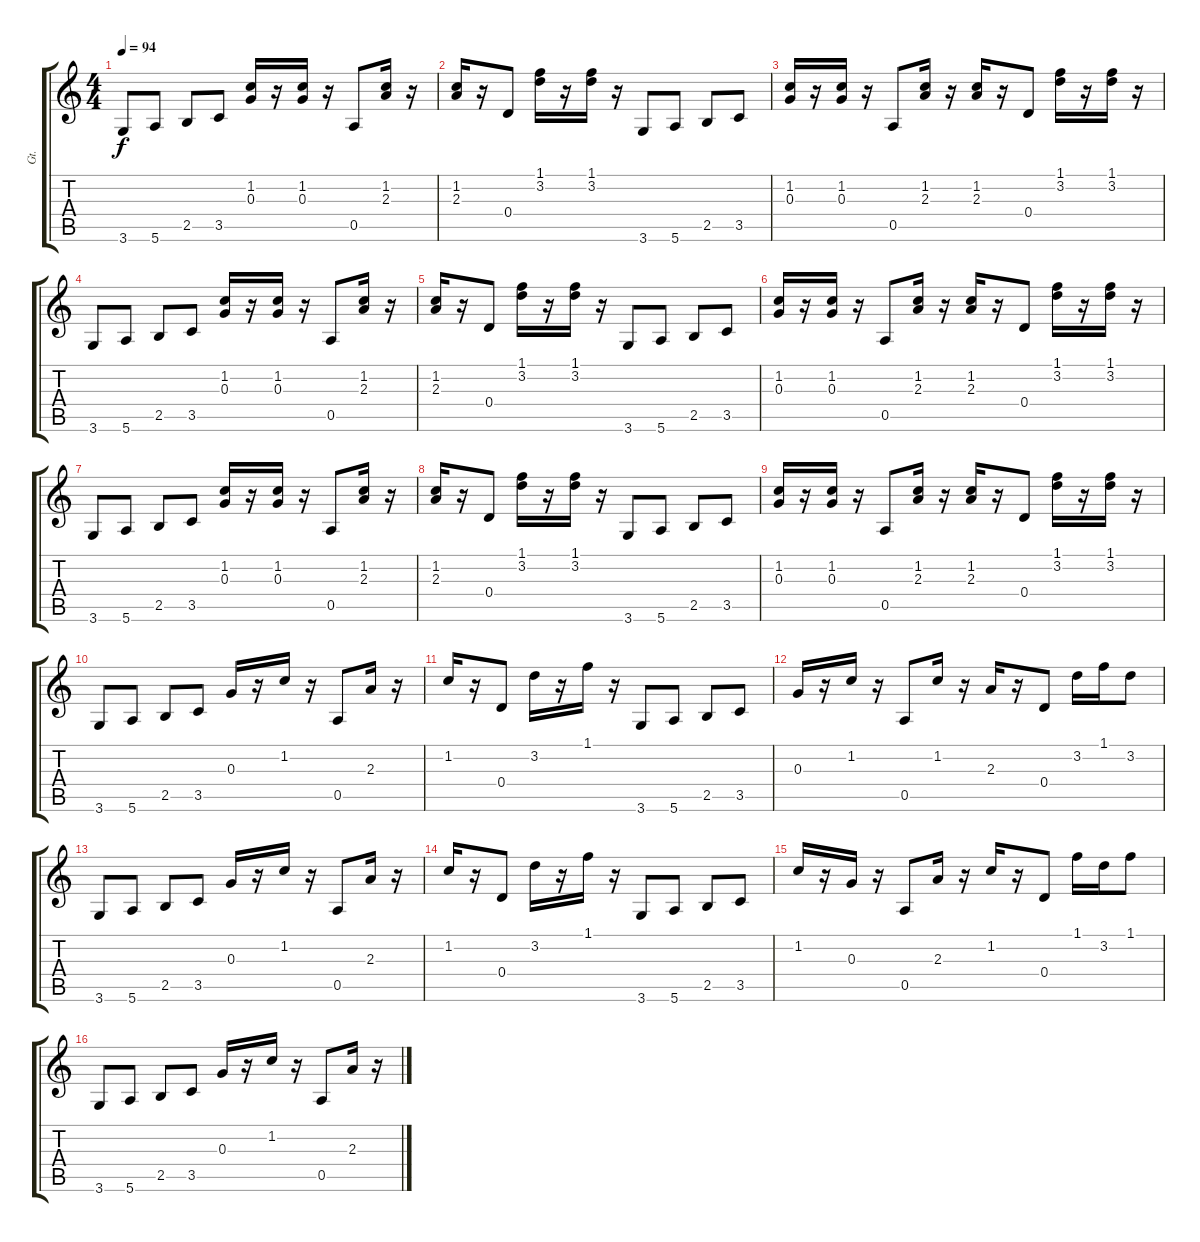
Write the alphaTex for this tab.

\track ("Gt." "Gt.") {instrument acousticguitarnylon}
\staff {score tabs}
\tuning (E4 B3 G3 D3 A2 E2) {hide}
\ts (4 4)
\tempo 94
\clef g2
\ks c
3.6.8{dy f volume 16 instrument acousticguitarnylon} 5.6.8 2.5.8 3.5.8 (1.2 0.3).16 r.16 (1.2 0.3).16 r.16 0.5.8 (1.2 2.3).16 r.16 |
(1.2 2.3).16 r.16 0.4.8 (1.1 3.2).16 r.16 (1.1 3.2).16 r.16 3.6.8 5.6.8 2.5.8 3.5.8 |
(1.2 0.3).16 r.16 (1.2 0.3).16 r.16 0.5.8 (1.2 2.3).16 r.16 (1.2 2.3).16 r.16 0.4.8 (1.1 3.2).16 r.16 (1.1 3.2).16 r.16 |
3.6.8 5.6.8 2.5.8 3.5.8 (1.2 0.3).16 r.16 (1.2 0.3).16 r.16 0.5.8 (1.2 2.3).16 r.16 |
(1.2 2.3).16 r.16 0.4.8 (1.1 3.2).16 r.16 (1.1 3.2).16 r.16 3.6.8 5.6.8 2.5.8 3.5.8 |
(1.2 0.3).16 r.16 (1.2 0.3).16 r.16 0.5.8 (1.2 2.3).16 r.16 (1.2 2.3).16 r.16 0.4.8 (1.1 3.2).16 r.16 (1.1 3.2).16 r.16 |
3.6.8 5.6.8 2.5.8 3.5.8 (1.2 0.3).16 r.16 (1.2 0.3).16 r.16 0.5.8 (1.2 2.3).16 r.16 |
(1.2 2.3).16 r.16 0.4.8 (1.1 3.2).16 r.16 (1.1 3.2).16 r.16 3.6.8 5.6.8 2.5.8 3.5.8 |
(1.2 0.3).16 r.16 (1.2 0.3).16 r.16 0.5.8 (1.2 2.3).16 r.16 (1.2 2.3).16 r.16 0.4.8 (1.1 3.2).16 r.16 (1.1 3.2).16 r.16 |
3.6.8 5.6.8 2.5.8 3.5.8 0.3.16 r.16 1.2.16 r.16 0.5.8 2.3.16 r.16 |
1.2.16 r.16 0.4.8 3.2.16 r.16 1.1.16 r.16 3.6.8 5.6.8 2.5.8 3.5.8 |
0.3.16 r.16 1.2.16 r.16 0.5.8 1.2.16 r.16 2.3.16 r.16 0.4.8 3.2.16 1.1.16 3.2.8 |
3.6.8 5.6.8 2.5.8 3.5.8 0.3.16 r.16 1.2.16 r.16 0.5.8 2.3.16 r.16 |
1.2.16 r.16 0.4.8 3.2.16 r.16 1.1.16 r.16 3.6.8 5.6.8 2.5.8 3.5.8 |
1.2.16 r.16 0.3.16 r.16 0.5.8 2.3.16 r.16 1.2.16 r.16 0.4.8 1.1.16 3.2.16 1.1.8 |
3.6.8 5.6.8 2.5.8 3.5.8 0.3.16 r.16 1.2.16 r.16 0.5.8 2.3.16 r.16
